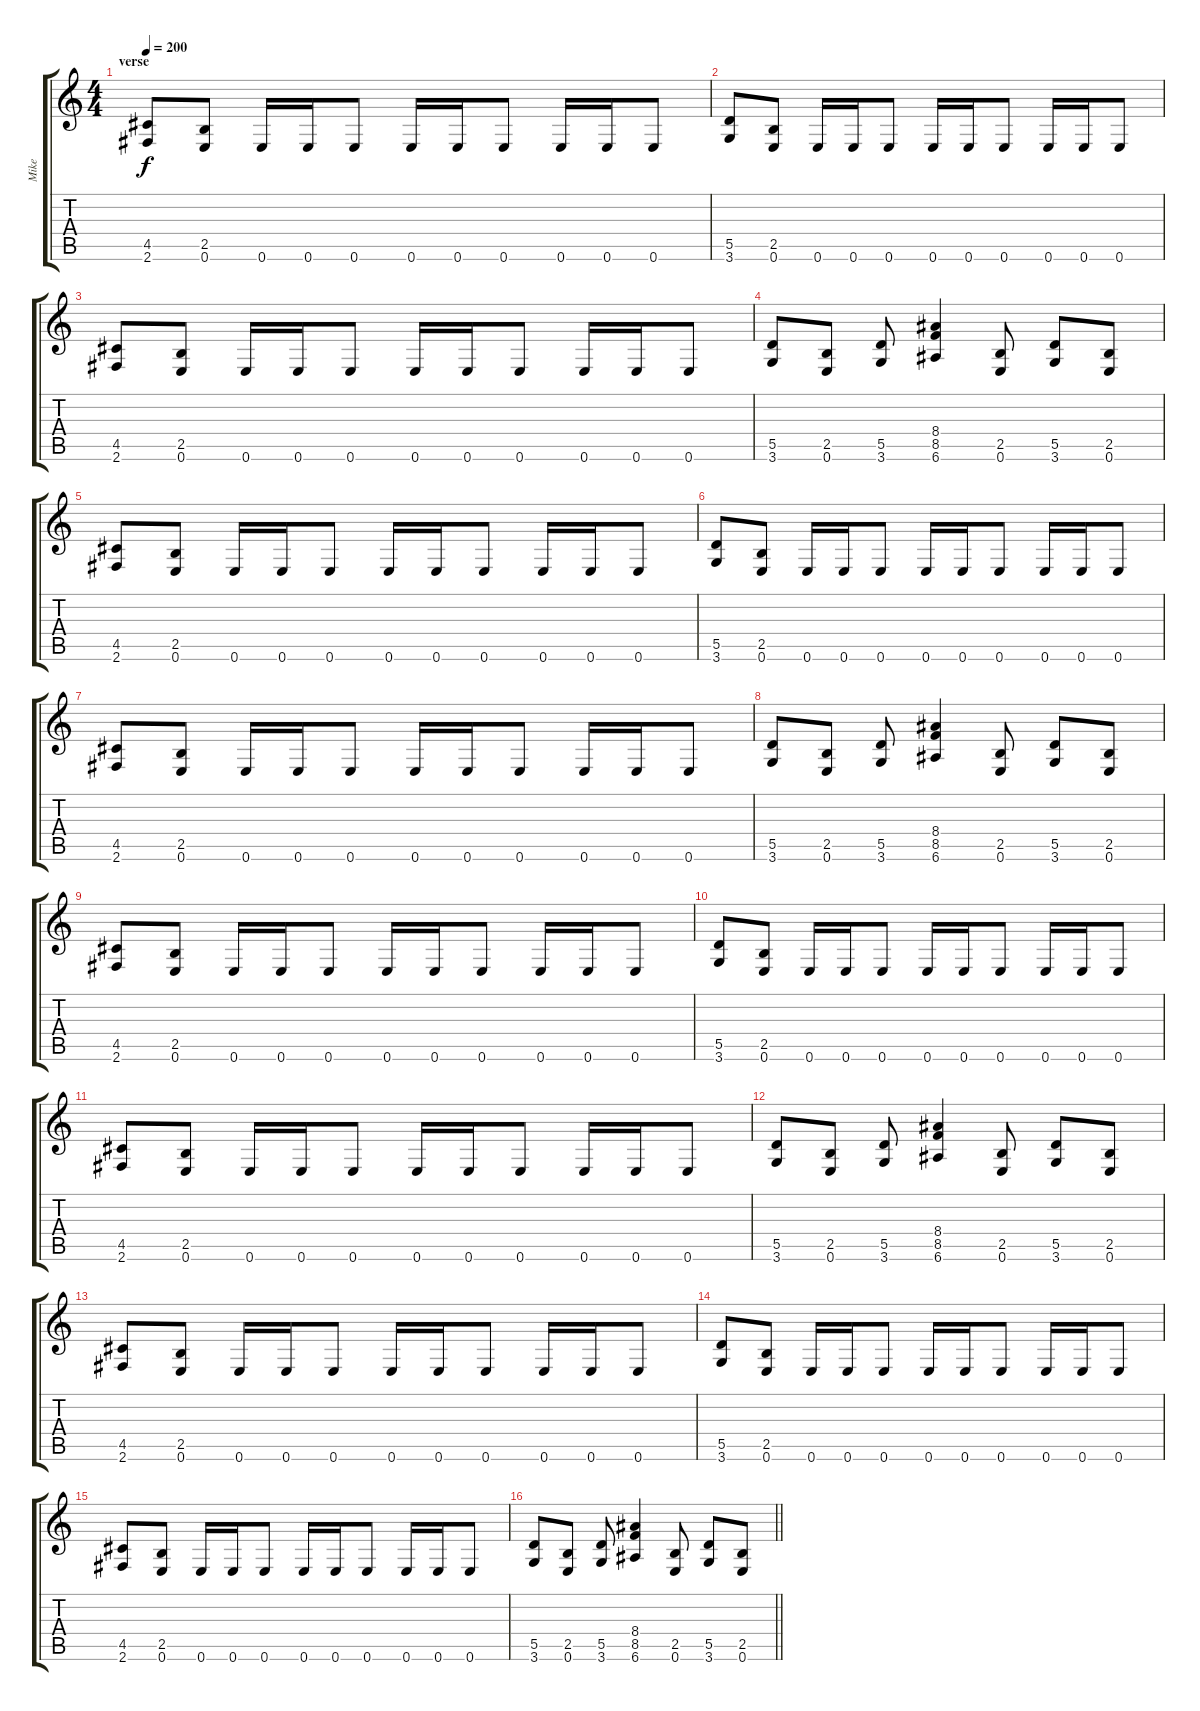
\track ("Mike" "Mike") {instrument overdrivenguitar}
\staff {score tabs}
\tuning (E4 B3 G3 D3 A2 E2) {hide}
\ts (4 4)
\section ("" "verse")
\tempo 200
\clef g2
\ks c
(4.5 2.6).8{dy f} (2.5 0.6).8 0.6.16 0.6.16 0.6.8 0.6.16 0.6.16 0.6.8 0.6.16 0.6.16 0.6.8 |
(5.5 3.6).8 (2.5 0.6).8 0.6.16 0.6.16 0.6.8 0.6.16 0.6.16 0.6.8 0.6.16 0.6.16 0.6.8 |
(4.5 2.6).8 (2.5 0.6).8 0.6.16 0.6.16 0.6.8 0.6.16 0.6.16 0.6.8 0.6.16 0.6.16 0.6.8 |
(5.5 3.6).8 (2.5 0.6).8 (5.5 3.6).8 (8.4 8.5 6.6).4 (2.5 0.6).8 (5.5 3.6).8 (2.5 0.6).8 |
(4.5 2.6).8 (2.5 0.6).8 0.6.16 0.6.16 0.6.8 0.6.16 0.6.16 0.6.8 0.6.16 0.6.16 0.6.8 |
(5.5 3.6).8 (2.5 0.6).8 0.6.16 0.6.16 0.6.8 0.6.16 0.6.16 0.6.8 0.6.16 0.6.16 0.6.8 |
(4.5 2.6).8 (2.5 0.6).8 0.6.16 0.6.16 0.6.8 0.6.16 0.6.16 0.6.8 0.6.16 0.6.16 0.6.8 |
(5.5 3.6).8 (2.5 0.6).8 (5.5 3.6).8 (8.4 8.5 6.6).4 (2.5 0.6).8 (5.5 3.6).8 (2.5 0.6).8 |
(4.5 2.6).8 (2.5 0.6).8 0.6.16 0.6.16 0.6.8 0.6.16 0.6.16 0.6.8 0.6.16 0.6.16 0.6.8 |
(5.5 3.6).8 (2.5 0.6).8 0.6.16 0.6.16 0.6.8 0.6.16 0.6.16 0.6.8 0.6.16 0.6.16 0.6.8 |
(4.5 2.6).8 (2.5 0.6).8 0.6.16 0.6.16 0.6.8 0.6.16 0.6.16 0.6.8 0.6.16 0.6.16 0.6.8 |
(5.5 3.6).8 (2.5 0.6).8 (5.5 3.6).8 (8.4 8.5 6.6).4 (2.5 0.6).8 (5.5 3.6).8 (2.5 0.6).8 |
(4.5 2.6).8 (2.5 0.6).8 0.6.16 0.6.16 0.6.8 0.6.16 0.6.16 0.6.8 0.6.16 0.6.16 0.6.8 |
(5.5 3.6).8 (2.5 0.6).8 0.6.16 0.6.16 0.6.8 0.6.16 0.6.16 0.6.8 0.6.16 0.6.16 0.6.8 |
(4.5 2.6).8 (2.5 0.6).8 0.6.16 0.6.16 0.6.8 0.6.16 0.6.16 0.6.8 0.6.16 0.6.16 0.6.8 |
\barLineRight lightlight
(5.5 3.6).8 (2.5 0.6).8 (5.5 3.6).8 (8.4 8.5 6.6).4 (2.5 0.6).8 (5.5 3.6).8 (2.5 0.6).8
